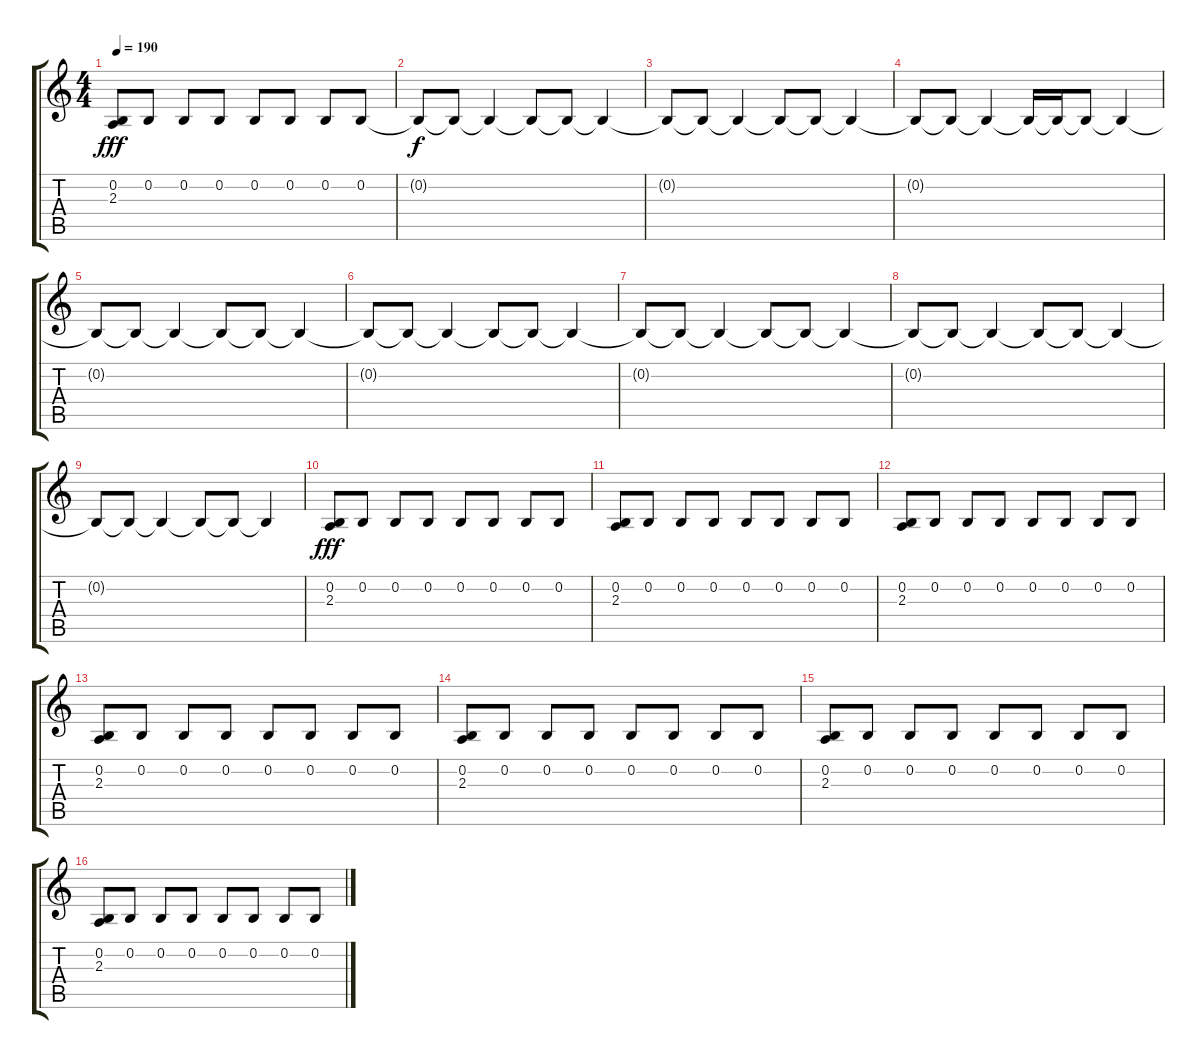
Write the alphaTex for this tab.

\track "" {instrument acousticgrandpiano}
\staff {score tabs}
\tuning (E4 B3 G3 D3 A2 E2) {hide}
\ts (4 4)
\tempo 190
\clef g2
\ks c
(0.2 2.3).8{dy fff} 0.2.8 0.2.8 0.2.8 0.2.8 0.2.8 0.2.8 0.2.8 |
0.2{t}.8{dy f} 0.2{t}.8 0.2{t}.4 0.2{t}.8 0.2{t}.8 0.2{t}.4 |
0.2{t}.8 0.2{t}.8 0.2{t}.4 0.2{t}.8 0.2{t}.8 0.2{t}.4 |
0.2{t}.8 0.2{t}.8 0.2{t}.4 0.2{t}.16 0.2{t}.16 0.2{t}.8 0.2{t}.4 |
0.2{t}.8 0.2{t}.8 0.2{t}.4 0.2{t}.8 0.2{t}.8 0.2{t}.4 |
0.2{t}.8 0.2{t}.8 0.2{t}.4 0.2{t}.8 0.2{t}.8 0.2{t}.4 |
0.2{t}.8 0.2{t}.8 0.2{t}.4 0.2{t}.8 0.2{t}.8 0.2{t}.4 |
0.2{t}.8 0.2{t}.8 0.2{t}.4 0.2{t}.8 0.2{t}.8 0.2{t}.4 |
0.2{t}.8 0.2{t}.8 0.2{t}.4 0.2{t}.8 0.2{t}.8 0.2{t}.4 |
(0.2 2.3).8{dy fff} 0.2.8 0.2.8 0.2.8 0.2.8 0.2.8 0.2.8 0.2.8 |
(0.2 2.3).8 0.2.8 0.2.8 0.2.8 0.2.8 0.2.8 0.2.8 0.2.8 |
(0.2 2.3).8 0.2.8 0.2.8 0.2.8 0.2.8 0.2.8 0.2.8 0.2.8 |
(0.2 2.3).8 0.2.8 0.2.8 0.2.8 0.2.8 0.2.8 0.2.8 0.2.8 |
(0.2 2.3).8 0.2.8 0.2.8 0.2.8 0.2.8 0.2.8 0.2.8 0.2.8 |
(0.2 2.3).8 0.2.8 0.2.8 0.2.8 0.2.8 0.2.8 0.2.8 0.2.8 |
(0.2 2.3).8 0.2.8 0.2.8 0.2.8 0.2.8 0.2.8 0.2.8 0.2.8
